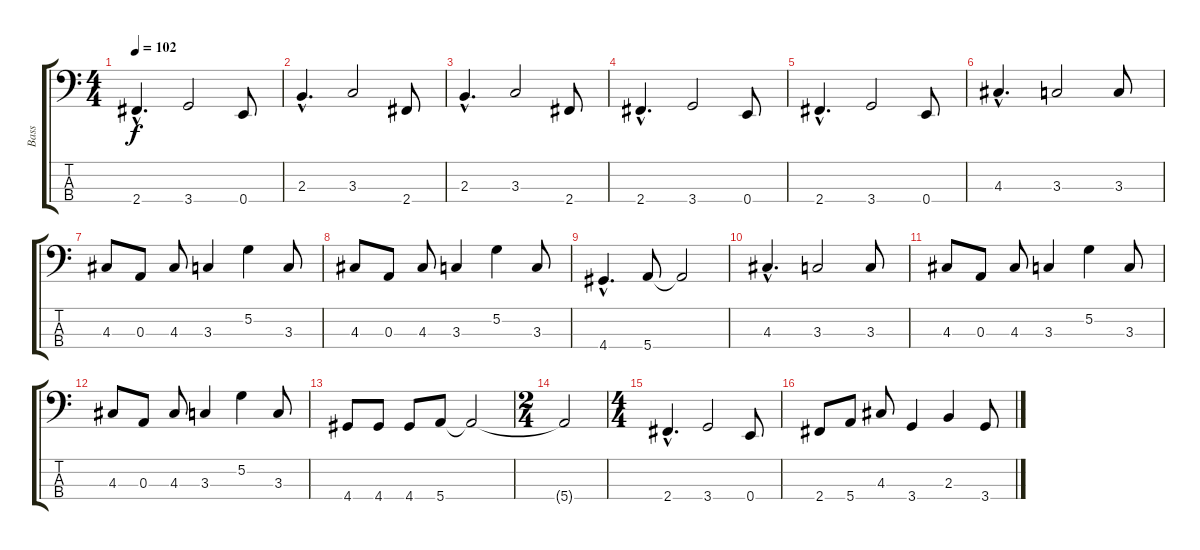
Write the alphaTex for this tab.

\track ("Bass" "Bass") {instrument electricbasspick}
\staff {score tabs}
\tuning (G2 D2 A1 E1) {hide}
\ts (4 4)
\tempo 102
\clef f4
\ks c
2.4{hac}.4{d dy f} 3.4.2 0.4.8 |
2.3{hac}.4{d} 3.3.2 2.4.8 |
2.3{hac}.4{d} 3.3.2 2.4.8 |
2.4{hac}.4{d} 3.4.2 0.4.8 |
2.4{hac}.4{d} 3.4.2 0.4.8 |
4.3{hac}.4{d} 3.3.2 3.3.8 |
4.3.8 0.3.8 4.3.8 3.3.4 5.2.4 3.3.8 |
4.3.8 0.3.8 4.3.8 3.3.4 5.2.4 3.3.8 |
4.4{hac}.4{d} 5.4.8 5.4{t}.2 |
4.3{hac}.4{d} 3.3.2 3.3.8 |
4.3.8 0.3.8 4.3.8 3.3.4 5.2.4 3.3.8 |
4.3.8 0.3.8 4.3.8 3.3.4 5.2.4 3.3.8 |
4.4.8 4.4.8 4.4.8 5.4.8 5.4{t}.2 |
\ts (2 4)
5.4{t}.2 |
\ts (4 4)
2.4{hac}.4{d} 3.4.2 0.4.8 |
2.4.8 5.4.8 4.3.8 3.4.4 2.3.4 3.4.8
